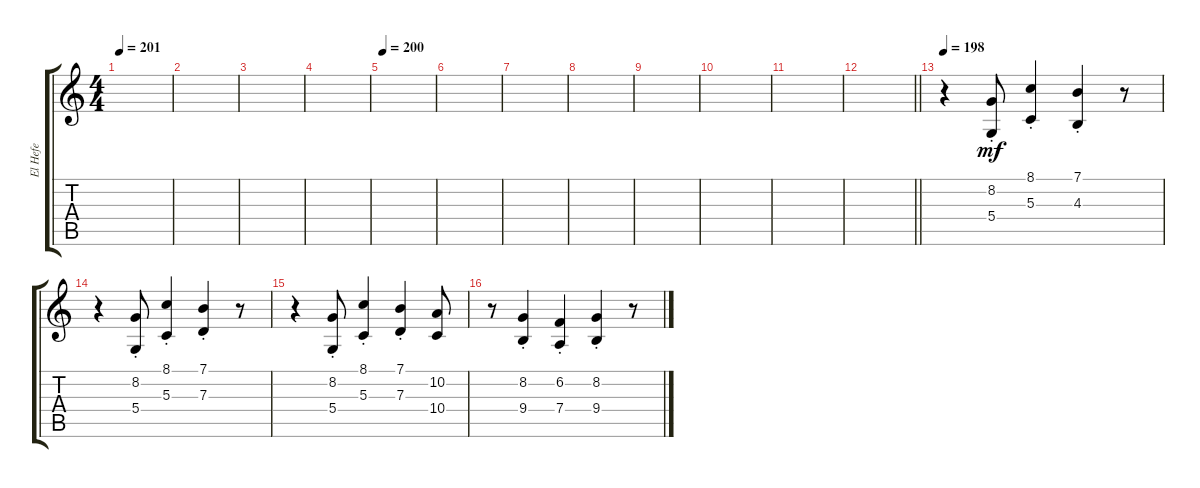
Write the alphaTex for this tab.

\track ("El Hefe" "El Hefe") {instrument trumpet}
\staff {score tabs}
\tuning (E4 B3 G3 D3 A2 E2) {hide}
\ts (4 4)
\tempo 201
\clef g2
\ks c
|
|
|
|
\tempo 200
|
|
|
|
|
|
|
\barLineRight lightlight
|
\section ("" "")
\tempo 198
r.4{volume 16 instrument trumpet} (8.2{st} 5.4{st}).8{dy mf} (8.1{st} 5.3{st}).4 (7.1{st} 4.3{st}).4 r.8 |
r.4 (8.2{st} 5.4{st}).8 (8.1{st} 5.3{st}).4 (7.1{st} 7.3{st}).4 r.8 |
r.4 (8.2{st} 5.4{st}).8 (8.1{st} 5.3{st}).4 (7.1{st} 7.3{st}).4 (10.2 10.4).8 |
r.8 (8.2{st} 9.4{st}).4 (6.2{st} 7.4{st}).4 (8.2{st} 9.4{st}).4 r.8
